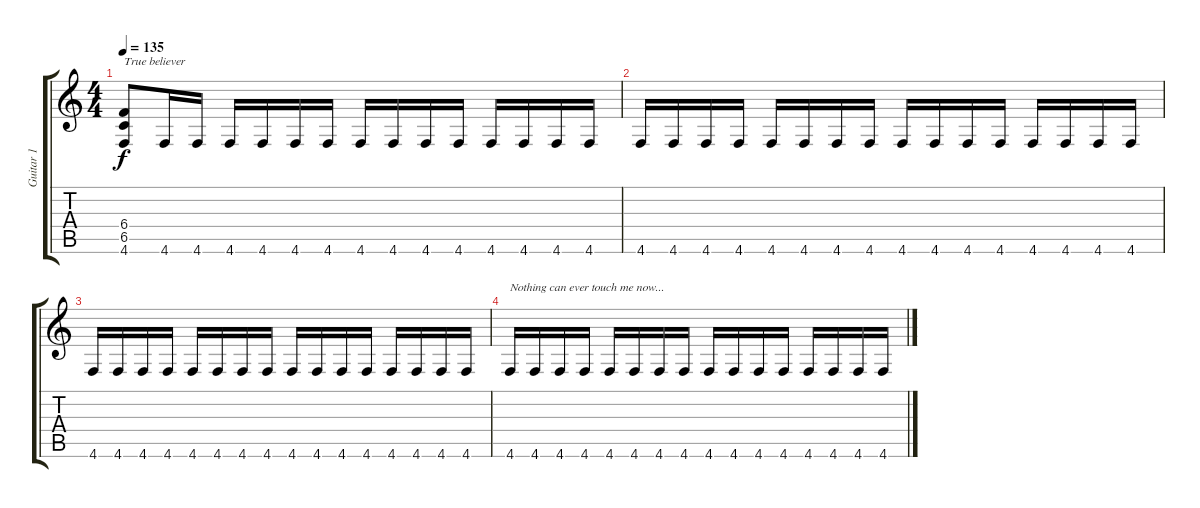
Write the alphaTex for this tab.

\track ("Guitar 1" "Guitar 1") {instrument distortionguitar}
\staff {score tabs}
\tuning (Db4 A3 E3 B2 Gb2 Db2) {hide}
\ts (4 4)
\tempo 135
\clef g2
\ks c
(6.4 6.5 4.6).8{txt "True believer" dy f} 4.6.16 4.6.16 4.6.16 4.6.16 4.6.16 4.6.16 4.6.16 4.6.16 4.6.16 4.6.16 4.6.16 4.6.16 4.6.16 4.6.16 |
4.6.16 4.6.16 4.6.16 4.6.16 4.6.16 4.6.16 4.6.16 4.6.16 4.6.16 4.6.16 4.6.16 4.6.16 4.6.16 4.6.16 4.6.16 4.6.16 |
4.6.16 4.6.16 4.6.16 4.6.16 4.6.16 4.6.16 4.6.16 4.6.16 4.6.16 4.6.16 4.6.16 4.6.16 4.6.16 4.6.16 4.6.16 4.6.16 |
4.6.16{txt "Nothing can ever touch me now..."} 4.6.16 4.6.16 4.6.16 4.6.16 4.6.16 4.6.16 4.6.16 4.6.16 4.6.16 4.6.16 4.6.16 4.6.16 4.6.16 4.6.16 4.6.16
